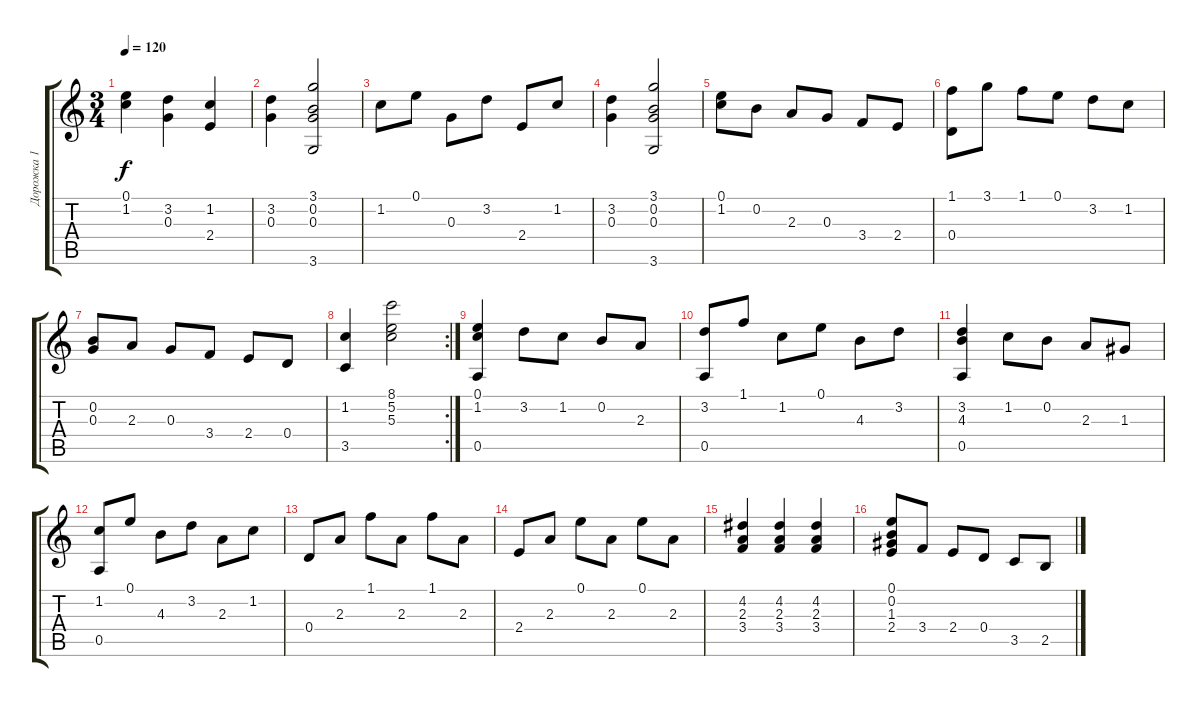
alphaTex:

\track ("Дорожка 1" "Дорожка 1") {instrument acousticguitarnylon}
\staff {score tabs}
\tuning (E4 B3 G3 D3 A2 E2) {hide}
\ts (3 4)
\tempo 120
\clef g2
\ks c
(0.1 1.2).4{dy f} (3.2 0.3).4 (1.2 2.4).4 |
(3.2 0.3).4 (3.1 0.2 0.3 3.6).2 |
1.2.8 0.1.8 0.3.8 3.2.8 2.4.8 1.2.8 |
(3.2 0.3).4 (3.1 0.2 0.3 3.6).2 |
(0.1 1.2).8 0.2.8 2.3.8 0.3.8 3.4.8 2.4.8 |
(1.1 0.4).8 3.1.8 1.1.8 0.1.8 3.2.8 1.2.8 |
(0.2 0.3).8 2.3.8 0.3.8 3.4.8 2.4.8 0.4.8 |
\rc 2
(1.2 3.5).4 (8.1 5.2 5.3).2 |
(0.1 1.2 0.5).4 3.2.8 1.2.8 0.2.8 2.3.8 |
(3.2 0.5).8 1.1.8 1.2.8 0.1.8 4.3.8 3.2.8 |
(3.2 4.3 0.5).4 1.2.8 0.2.8 2.3.8 1.3.8 |
(1.2 0.5).8 0.1.8 4.3.8 3.2.8 2.3.8 1.2.8 |
0.4.8 2.3.8 1.1.8 2.3.8 1.1.8 2.3.8 |
2.4.8 2.3.8 0.1.8 2.3.8 0.1.8 2.3.8 |
(4.2 2.3 3.4).4 (4.2 2.3 3.4).4 (4.2 2.3 3.4).4 |
(0.1 0.2 1.3 2.4).8 3.4.8 2.4.8 0.4.8 3.5.8 2.5.8
